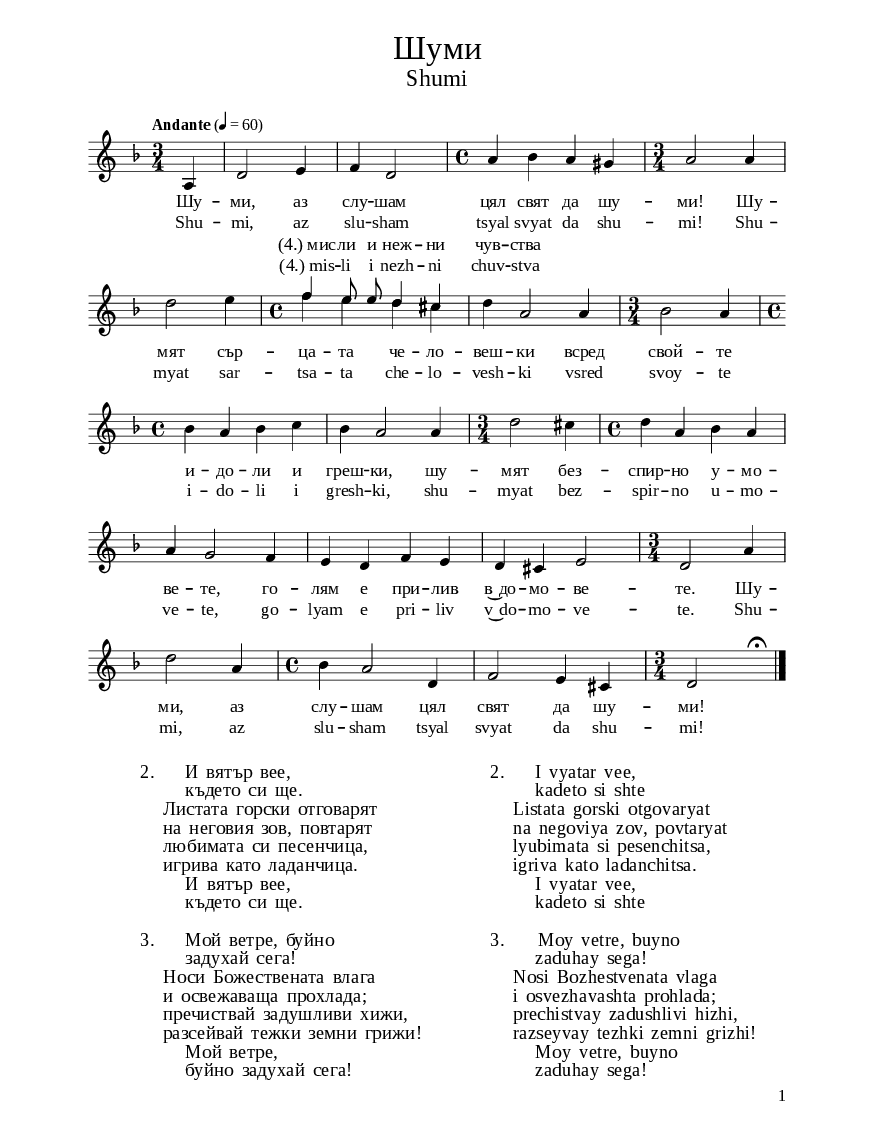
\version "2.24.1"

% include paper part and global functions
\include "include/globals.ily"

\bookpart {
       \label #'ref032
  \tocItem \markup "Шуми – Shumi"
  \include "include/bookpart-paper.ily"
  \score {
    \include "include/score-layout.ily"

    <<
      \new Lyrics = "tempVoiceLyricsBG" \with {
        % lyrics above a staff should have this override
        \override VerticalAxisGroup.staff-affinity = #DOWN
      }
      \new Lyrics = "tempVoiceLyricsEN" \with {
        \override VerticalAxisGroup.staff-affinity = #DOWN
      }
      \new Voice = "mainVoice" \absolute  {
        \clef treble
        \key d \minor
        \time 3/4
        \tempoFunc "Andante" 4 "60"
        \partial 4
        \autoBeamOff

        a4 | d'2 e'4 | f'4 d'2 | \time 4/4  a'4 bes' a' gis' | \time 3/4  a'2 a'4 \break |
        d''2 e''4 | \time 4/4

        <<
          % now temporary add a second voice
          {
            \voiceTwo % this voice is in the same context as parent
            f''4 e'' d'' cis'' | d''4 \stemUp a'2 \stemNeutral
          }
          \new Voice = "tempVoice" {
            % this is a new voice context
            \voiceOne \autoBeamOff
            f''4 e''8 e'' d''4 cis'' | \hideNotes d''4 \stemDown a'2 \stemNeutral \unHideNotes
          }
        >>
        \oneVoice

        a'4 | \time 3/4  bes'2 a'4 | \break

        \time 4/4  bes'4 a' bes' c'' | bes'4 a'2 a'4 | \time 3/4  d''2 cis''4 | \time 4/4  d''4 a' bes' a' \break |
        a'4 g'2 f'4 |  e'4 d' f' e' | d'4 cis' e'2 | \time 3/4  d'2 a'4 \break |
        d''2 a'4 | \time 4/4  bes'4 a'2 d'4 |  f'2 e'4 cis' | \time 3/4  d'2 s4\fermata | \bar "|." \break
      }

      \new Lyrics \lyricsto "mainVoice" {
        Шу -- ми,
        аз слу -- шам цял свят да шу -- ми! Шу -- мят
        сър -- ца -- та че -- ло --  веш -- ки всред
        свой -- те и -- до -- ли и греш -- ки, шу -- мят
        без -- спир -- но у -- мо -- ве -- те, го -- лям
        е при -- лив в~до -- мо -- ве -- те. Шу -- ми,
        аз слу -- шам цял свят да шу -- ми!
      }

      \context Lyrics = "tempVoiceLyricsBG" {
        \lyricsto "tempVoice" {
          "(4.) мис" -- ли и неж -- ни чув -- ства
        }
      }

      \new Lyrics \lyricsto "mainVoice" {
        Shu -- mi,
        az slu -- sham tsyal svyat da shu -- mi! Shu -- myat
        sar -- tsa -- ta che -- lo --  vesh -- ki vsred
        svoy -- te i -- do -- li i gresh -- ki, shu -- myat
        bez -- spir -- no u -- mo -- ve -- te, go -- lyam
        e pri -- liv v~do -- mo -- ve -- te. Shu -- mi,
        az slu -- sham tsyal svyat da shu -- mi!
      }

      \context Lyrics = "tempVoiceLyricsEN" {
        \lyricsto "tempVoice" {
          "(4.) mis" -- li i nezh -- ni chuv -- stva
        }
      }

    >>



    \header {
      title = \titleFunc "Шуми" "Shumi"
    }

    \midi{}

  } % score



  \markup \fontsize #+1.7 {
    \hspace #5
    \override #'(baseline-skip . 1.8)
    \column {
      \line {   2.  "   "  И вятър вее, }

      \line {   "   "    "   "       където си ще.}

      \line {   "   "Листата горски отговарят}

      \line {   "   "на неговия зов, повтарят}

      \line {   "   "любимата си песенчица,}

      \line {   "   "игрива като ладанчица.}

      \line {  "   "    "   "И вятър вее, }

      \line {    "   "    "   "където си ще.}


      \line { " " }
      \line {   3. "   "  Мой ветре, буйно }

      \line {   "   "    "   "  задухай сега!}

      \line {   "   "Носи Божествената влага}

      \line {   "   "и освежаваща прохлада;}

      \line {   "   "пречиствай задушливи хижи,}

      \line {   "   "разсейвай тежки земни грижи!}

      \line {    "   "    "   "Мой ветре, }

      \line {    "   "    "   "буйно задухай сега!}

    }

    \hspace #6
    \override #'(baseline-skip . 1.8)
    \column {
      \line {   2.  "   "       I vyatar vee, }
      \line {   "   "    "   "      kadeto si shte}

      \line {   "   "Listata gorski otgovaryat}

      \line {   "   "na negoviya zov, povtaryat}

      \line {   "   "lyubimata si pesenchitsa,}

      \line {   "   "igriva kato ladanchitsa.}

      \line {   "   "    "   "      I vyatar vee, }
      \line {   "   "    "   "     kadeto si shte}


      \line { " " }
      \line {  3. " " " " Moy vetre, buyno}

      \line {    "   "    "   " zaduhay sega!}

      \line {   "   "Nosi Bozhestvenata vlaga}

      \line {   "   "i osvezhavashta prohlada;}

      \line {   "   "prechistvay zadushlivi hizhi,}

      \line {   "   "razseyvay tezhki zemni grizhi!}

      \line {    "   "    "   "Moy vetre, buyno }

      \line {    "   "    "   "zaduhay sega!}


    } %column
  } % markup

  \pageBreak

  \markup \fontsize #bgCoupletFontSize {
    \hspace #1
    \override #`(baseline-skip . ,bgCoupletBaselineSkip) % affects space between column lines
    \column {




      \line {   4.  "   "        Задухай, ветре, }
      \line {   "   "    "   "         света разведри!}

      \line {   "   "При чисти мисли и нежни чувства}

      \line {   "   "цъфтят Божествени изкуства;}

      \line {   "   "навред да просияе радост,}

      \line {   "   "навред да диша свежа младост.}

      \line {  "   "    "   " Задухай, ветре, }
      \line {   "   "    "   " света избистри}
    }



    \hspace #3
    \override #`(baseline-skip . ,bgCoupletBaselineSkip) % affects space between column lines
    \column {

      \line {   4.  "   "         Zaduhay, vetre, }
      \line {   "   "    "   "         sveta razvedri!}

      \line {   "   "Pri chisti misli i nezhni chuvstva}

      \line {   "   "tsaftyat Bozhestveni izkustva;}

      \line {   "   "navred da prosiyae radost,}

      \line {   "   "navred da disha svezha mladost.}

      \line {  "   "    "   "Zaduhay, vetre, }

      \line {  "   "    "   "sveta izbistri!}


    } %column
  } % markup

  \markup \empty-two

  % include foreign translation(s) of the song
  \version "2.22.0"

\markup \fill-line { \fontsize #6 "Es lärmt" }
\markup \null
\markup \null
\markup \fontsize #+2.5 {
  \hspace #10
  \override #'(baseline-skip . 2)
  \column {
    \line { " " }


    \line {   1. Es lärmt, es lärmt, ich höre,}

    \line {   "   "die ganze Welt lärmen! }

    \line {   "   "Die Herzen der Menschen lärmen }

    \line {   "   "zwischen ihren Idolen und Fehlern; }

    \line {   "   "die Gehirne lärmen unaufhörlich. }

    \line {   "   "Es ist eine große Flut in den Häusern. }

    \line {   "   "Es lärmt, ich höre,}

    \line {   "   "die ganze Welt lärmen!}

    \line { " " }
    \line {   2. Und der Wind weht, }

    \line {   "   "wohin er will. }

    \line {   "   "Die Blätter des Waldes antworten }

    \line {   "   "auf seinem Ruf, sie wiederholen ihr Lieblingslied,}

    \line {   "   "spielerisch wie ein tanzendes Mädchen.}

    \line {   "   "Und der Wind weht, }

    \line {   "   "wohin er will.}

    \line { " " }

    \line {   3. Oh, mein Wind, }

    \line {   "   "wehe nun stark! }

    \line {   "   "Bringe die göttliche Feuchtigkeit}

    \line {   "   "und die belebende Frische, }

    \line {   "   "reinige die stickigen Hütten}

    \line {   "   "und zerstreue die schweren menschlichen Sorgen!}

    \line {   "   "Oh, mein Wind,}

    \line {   "   "wehe nun stark!}

    \line { " " }
    \line {   4. Wehe, Wind, }

    \line {   "   "muntere die Welt auf! }

    \line {   "   "Bei reinen Gedanken und zärtlichen Gefühlen }

    \line {   "   "erblühen die göttlichen Künste;}

    \line {   "   "möge überall Freude erstrahlen}

    \line {   "   "und die frische Jugend aufatmen! }

    \line {   "   "Wehe, Wind, }

    \line {   "   "kläre die Welt!}

    \line { " " }
    \line { "   " \italic { Refrain } ... }
  }
}



} % bookpart
